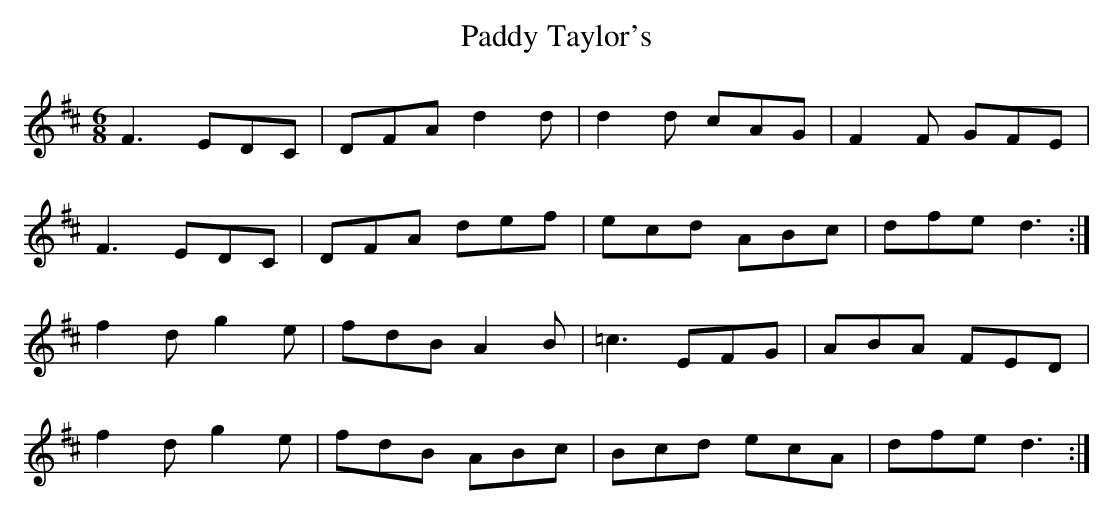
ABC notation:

X:1
T:Paddy Taylor's
M:6/8
L:1/8
K:D
F3 EDC|DFA d2d|d2d cAG|F2F GFE|!
F3 EDC|DFA def|ecd ABc|dfe d3:|!
f2d g2e|fdB A2B|=c3 EFG|ABA FED|!
f2d g2e|fdB ABc|Bcd ecA|dfe d3:|!
